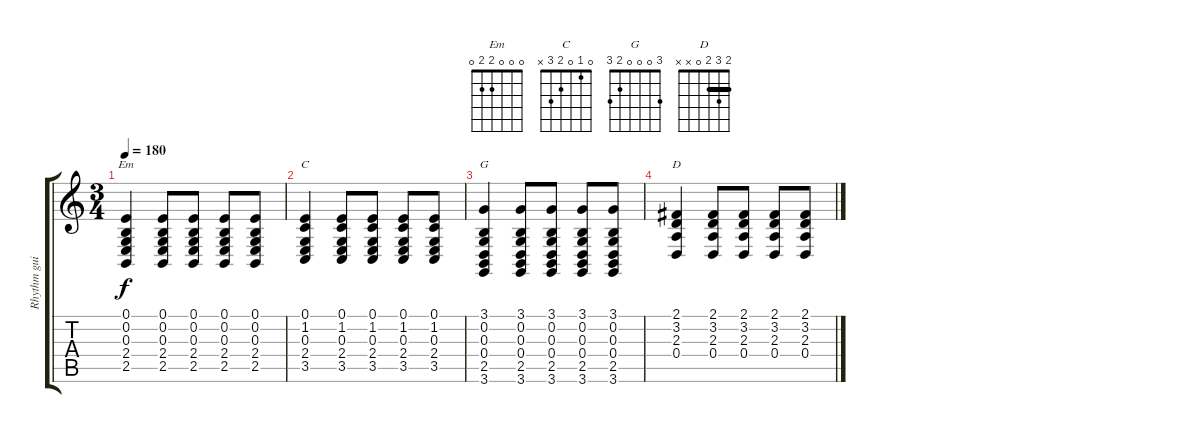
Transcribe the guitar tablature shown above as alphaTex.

\track ("Rhythm guitar" "Rhythm gui") {instrument pad3polysynth}
\staff {score tabs}
\tuning (E4 B3 G3 D3 A2 E2) {hide}
\chord ("Em" 0 0 0 2 2 0)
\chord ("C" 0 1 0 2 3 x)
\chord ("G" 3 0 0 0 2 3)
\chord ("D" 2 3 2 0 x x) {barre 2}
\ts (3 4)
\tempo 180
\clef g2
\ks c
(0.1 0.2 0.3 2.4 2.5).4{ch "Em" dy f} (0.1 0.2 0.3 2.4 2.5).8 (0.1 0.2 0.3 2.4 2.5).8 (0.1 0.2 0.3 2.4 2.5).8 (0.1 0.2 0.3 2.4 2.5).8 |
(0.1 1.2 0.3 2.4 3.5).4{ch "C"} (0.1 1.2 0.3 2.4 3.5).8 (0.1 1.2 0.3 2.4 3.5).8 (0.1 1.2 0.3 2.4 3.5).8 (0.1 1.2 0.3 2.4 3.5).8 |
(3.1 0.2 0.3 0.4 2.5 3.6).4{ch "G"} (3.1 0.2 0.3 0.4 2.5 3.6).8 (3.1 0.2 0.3 0.4 2.5 3.6).8 (3.1 0.2 0.3 0.4 2.5 3.6).8 (3.1 0.2 0.3 0.4 2.5 3.6).8 |
(2.1 3.2 2.3 0.4).4{ch "D"} (2.1 3.2 2.3 0.4).8 (2.1 3.2 2.3 0.4).8 (2.1 3.2 2.3 0.4).8 (2.1 3.2 2.3 0.4).8
